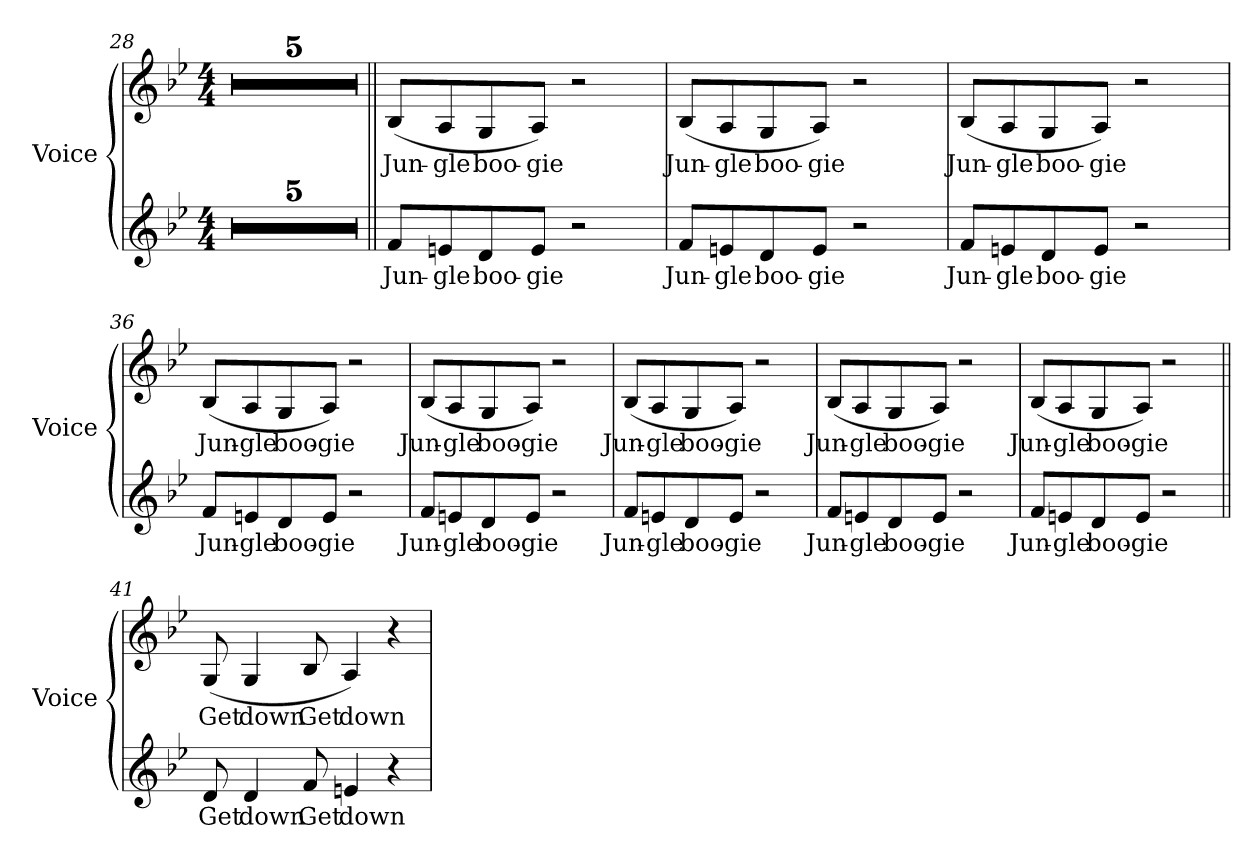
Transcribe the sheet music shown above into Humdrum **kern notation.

**kern	**text	**kern	**text
*part1	*part1	*part1	*part1
*staff2	*staff2	*staff1	*staff1
*I"Voice	*	*	*
*I'Voice	*	*	*
*clefG2	*	*clefG2	*
*k[b-e-]	*	*k[b-e-]	*
*g:	*	*g:	*
*M4/4	*	*M4/4	*
=28	=28	=28	=28
1r	.	1r	.
=29	=29	=29	=29
1r	.	1r	.
=30	=30	=30	=30
1r	.	1r	.
=31	=31	=31	=31
1r	.	1r	.
=32	=32	=32	=32
1r	.	1r	.
!!LO:LB:g=z
=33||	=33||	=33||	=33||
!	!LO:LY:b:color=#000000	!	!
!	!	!	!LO:LY:b:color=#000000
8fi/L	Jun-	(8B-i/L	Jun-
!	!LO:LY:b:color=#000000	!	!
!	!	!	!LO:LY:b:color=#000000
8eni/	-gle	8Ai/	-gle
!	!LO:LY:b:color=#000000	!	!
!	!	!	!LO:LY:b:color=#000000
8di/	boo-	8Gi/	boo-
!	!LO:LY:b:color=#000000	!	!
!	!	!	!LO:LY:b:color=#000000
8ei/J	-gie	8Ai/J)	-gie
2r	.	2r	.
=34	=34	=34	=34
!	!LO:LY:b:color=#000000	!	!
!	!	!	!LO:LY:b:color=#000000
8fi/L	Jun-	(8B-i/L	Jun-
!	!LO:LY:b:color=#000000	!	!
!	!	!	!LO:LY:b:color=#000000
8eni/	-gle	8Ai/	-gle
!	!LO:LY:b:color=#000000	!	!
!	!	!	!LO:LY:b:color=#000000
8di/	boo-	8Gi/	boo-
!	!LO:LY:b:color=#000000	!	!
!	!	!	!LO:LY:b:color=#000000
8ei/J	-gie	8Ai/J)	-gie
2r	.	2r	.
=35	=35	=35	=35
!	!LO:LY:b:color=#000000	!	!
!	!	!	!LO:LY:b:color=#000000
8fi/L	Jun-	(8B-i/L	Jun-
!	!LO:LY:b:color=#000000	!	!
!	!	!	!LO:LY:b:color=#000000
8eni/	-gle	8Ai/	-gle
!	!LO:LY:b:color=#000000	!	!
!	!	!	!LO:LY:b:color=#000000
8di/	boo-	8Gi/	boo-
!	!LO:LY:b:color=#000000	!	!
!	!	!	!LO:LY:b:color=#000000
8ei/J	-gie	8Ai/J)	-gie
2r	.	2r	.
=36	=36	=36	=36
!	!LO:LY:b:color=#000000	!	!
!	!	!	!LO:LY:b:color=#000000
8fi/L	Jun-	(8B-i/L	Jun-
!	!LO:LY:b:color=#000000	!	!
!	!	!	!LO:LY:b:color=#000000
8eni/	-gle	8Ai/	-gle
!	!LO:LY:b:color=#000000	!	!
!	!	!	!LO:LY:b:color=#000000
8di/	boo-	8Gi/	boo-
!	!LO:LY:b:color=#000000	!	!
!	!	!	!LO:LY:b:color=#000000
8ei/J	-gie	8Ai/J)	-gie
2r	.	2r	.
!!LO:LB:g=z
=37	=37	=37	=37
!	!LO:LY:b:color=#000000	!	!
!	!	!	!LO:LY:b:color=#000000
8fi/L	Jun-	(8B-i/L	Jun-
!	!LO:LY:b:color=#000000	!	!
!	!	!	!LO:LY:b:color=#000000
8eni/	-gle	8Ai/	-gle
!	!LO:LY:b:color=#000000	!	!
!	!	!	!LO:LY:b:color=#000000
8di/	boo-	8Gi/	boo-
!	!LO:LY:b:color=#000000	!	!
!	!	!	!LO:LY:b:color=#000000
8ei/J	-gie	8Ai/J)	-gie
2r	.	2r	.
=38	=38	=38	=38
!	!LO:LY:b:color=#000000	!	!
!	!	!	!LO:LY:b:color=#000000
8fi/L	Jun-	(8B-i/L	Jun-
!	!LO:LY:b:color=#000000	!	!
!	!	!	!LO:LY:b:color=#000000
8eni/	-gle	8Ai/	-gle
!	!LO:LY:b:color=#000000	!	!
!	!	!	!LO:LY:b:color=#000000
8di/	boo-	8Gi/	boo-
!	!LO:LY:b:color=#000000	!	!
!	!	!	!LO:LY:b:color=#000000
8ei/J	-gie	8Ai/J)	-gie
2r	.	2r	.
=39	=39	=39	=39
!	!LO:LY:b:color=#000000	!	!
!	!	!	!LO:LY:b:color=#000000
8fi/L	Jun-	(8B-i/L	Jun-
!	!LO:LY:b:color=#000000	!	!
!	!	!	!LO:LY:b:color=#000000
8eni/	-gle	8Ai/	-gle
!	!LO:LY:b:color=#000000	!	!
!	!	!	!LO:LY:b:color=#000000
8di/	boo-	8Gi/	boo-
!	!LO:LY:b:color=#000000	!	!
!	!	!	!LO:LY:b:color=#000000
8ei/J	-gie	8Ai/J)	-gie
2r	.	2r	.
=40	=40	=40	=40
!	!LO:LY:b:color=#000000	!	!
!	!	!	!LO:LY:b:color=#000000
8fi/L	Jun-	(8B-i/L	Jun-
!	!LO:LY:b:color=#000000	!	!
!	!	!	!LO:LY:b:color=#000000
8eni/	-gle	8Ai/	-gle
!	!LO:LY:b:color=#000000	!	!
!	!	!	!LO:LY:b:color=#000000
8di/	boo-	8Gi/	boo-
!	!LO:LY:b:color=#000000	!	!
!	!	!	!LO:LY:b:color=#000000
8ei/J	-gie	8Ai/J)	-gie
2r	.	2r	.
!!LO:LB:g=z
=41||	=41||	=41||	=41||
!	!LO:LY:b:color=#000000	!	!
!	!	!	!LO:LY:b:color=#000000
8di/	Get	(8Gi/	Get
!	!LO:LY:b:color=#000000	!	!
!	!	!	!LO:LY:b:color=#000000
4di/	down	4Gi/	down
!	!LO:LY:b:color=#000000	!	!
!	!	!	!LO:LY:b:color=#000000
8fi/	Get	8B-i/	Get
!	!LO:LY:b:color=#000000	!	!
!	!	!	!LO:LY:b:color=#000000
4eni/	down	4Ai/)	down
4r	.	4r	.
=	=	=	=
*-	*-	*-	*-
